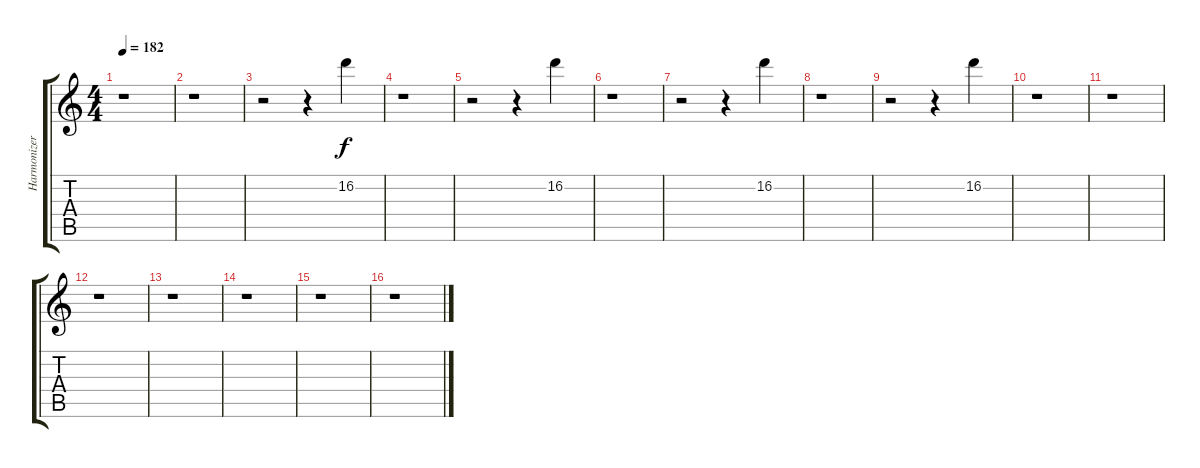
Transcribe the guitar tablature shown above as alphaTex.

\track ("Harmonizer" "Harmonizer") {instrument distortionguitar}
\staff {score tabs}
\tuning (Eb4 Bb3 Gb3 Db3 Ab2 Eb2) {hide}
\ts (4 4)
\tempo 182
\clef g2
\ks c
r.1{dy f} |
r.1 |
r.2 r.4 16.2.4{instrument guitarharmonics} |
r.1 |
r.2 r.4 16.2.4{instrument guitarharmonics} |
r.1 |
r.2 r.4 16.2.4{instrument guitarharmonics} |
r.1 |
r.2 r.4 16.2.4{instrument guitarharmonics} |
r.1{instrument distortionguitar} |
r.1 |
r.1 |
r.1 |
r.1 |
r.1 |
r.1
